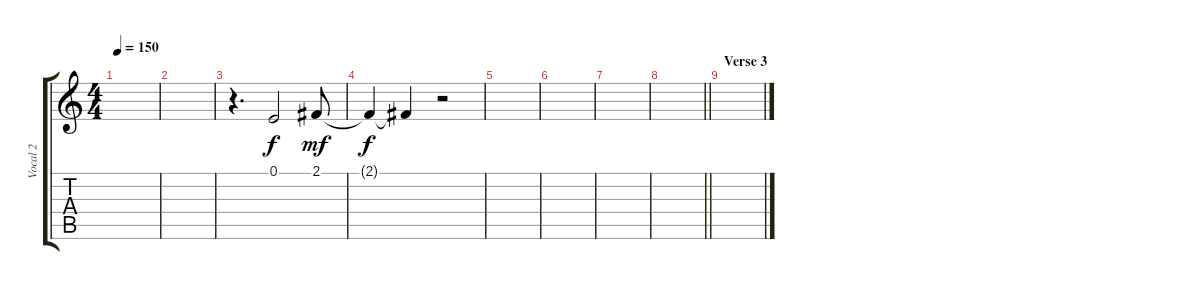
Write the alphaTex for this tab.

\track ("Vocal 2" "Vocal 2") {instrument sopranosax}
\staff {score tabs}
\tuning (E4 B3 G3 D3 A2 E2) {hide}
\ts (4 4)
\tempo 150
\clef g2
\ks c
|
|
r.4{d} 0.1.2 2.1.8{dy mf} |
2.1{t}.4{dy f} 2.1{t}.4 r.2 |
|
|
|
\barLineRight lightlight
|
\section ("" "Verse 3")
